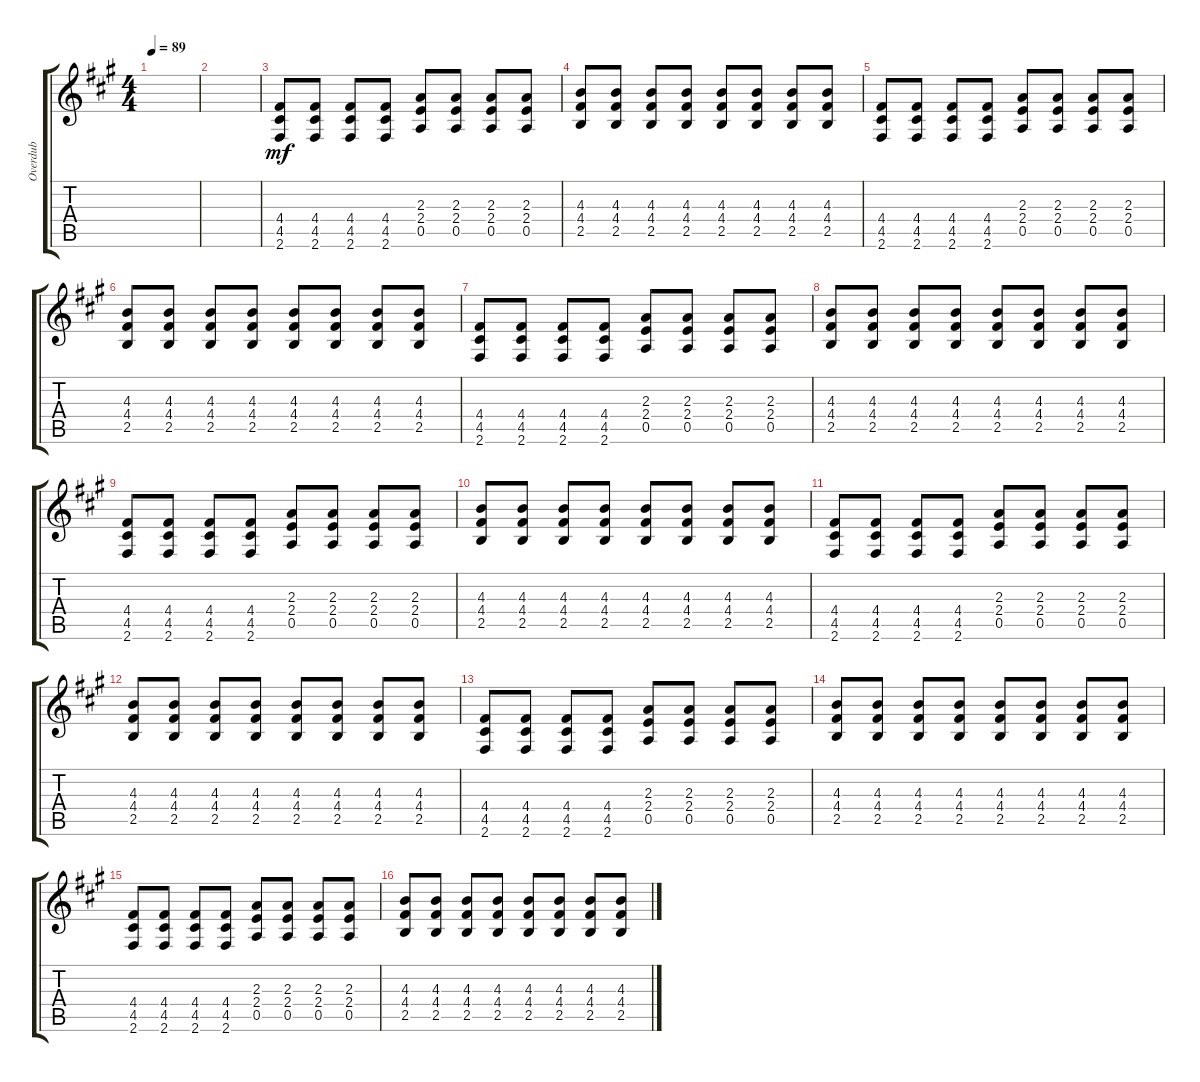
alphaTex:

\track ("Overdub" "Overdub") {instrument overdrivenguitar}
\staff {score tabs}
\tuning (E4 B3 G3 D3 A2 E2) {hide}
\ts (4 4)
\tempo 89
\clef g2
\ks a
|
|
(4.4 4.5 2.6).8{dy mf} (4.4 4.5 2.6).8 (4.4 4.5 2.6).8 (4.4 4.5 2.6).8 (2.3 2.4 0.5).8 (2.3 2.4 0.5).8 (2.3 2.4 0.5).8 (2.3 2.4 0.5).8 |
(4.3 4.4 2.5).8 (4.3 4.4 2.5).8 (4.3 4.4 2.5).8 (4.3 4.4 2.5).8 (4.3 4.4 2.5).8 (4.3 4.4 2.5).8 (4.3 4.4 2.5).8 (4.3 4.4 2.5).8 |
(4.4 4.5 2.6).8 (4.4 4.5 2.6).8 (4.4 4.5 2.6).8 (4.4 4.5 2.6).8 (2.3 2.4 0.5).8 (2.3 2.4 0.5).8 (2.3 2.4 0.5).8 (2.3 2.4 0.5).8 |
(4.3 4.4 2.5).8 (4.3 4.4 2.5).8 (4.3 4.4 2.5).8 (4.3 4.4 2.5).8 (4.3 4.4 2.5).8 (4.3 4.4 2.5).8 (4.3 4.4 2.5).8 (4.3 4.4 2.5).8 |
(4.4 4.5 2.6).8 (4.4 4.5 2.6).8 (4.4 4.5 2.6).8 (4.4 4.5 2.6).8 (2.3 2.4 0.5).8 (2.3 2.4 0.5).8 (2.3 2.4 0.5).8 (2.3 2.4 0.5).8 |
(4.3 4.4 2.5).8 (4.3 4.4 2.5).8 (4.3 4.4 2.5).8 (4.3 4.4 2.5).8 (4.3 4.4 2.5).8 (4.3 4.4 2.5).8 (4.3 4.4 2.5).8 (4.3 4.4 2.5).8 |
(4.4 4.5 2.6).8 (4.4 4.5 2.6).8 (4.4 4.5 2.6).8 (4.4 4.5 2.6).8 (2.3 2.4 0.5).8 (2.3 2.4 0.5).8 (2.3 2.4 0.5).8 (2.3 2.4 0.5).8 |
(4.3 4.4 2.5).8 (4.3 4.4 2.5).8 (4.3 4.4 2.5).8 (4.3 4.4 2.5).8 (4.3 4.4 2.5).8 (4.3 4.4 2.5).8 (4.3 4.4 2.5).8 (4.3 4.4 2.5).8 |
(4.4 4.5 2.6).8 (4.4 4.5 2.6).8 (4.4 4.5 2.6).8 (4.4 4.5 2.6).8 (2.3 2.4 0.5).8 (2.3 2.4 0.5).8 (2.3 2.4 0.5).8 (2.3 2.4 0.5).8 |
(4.3 4.4 2.5).8 (4.3 4.4 2.5).8 (4.3 4.4 2.5).8 (4.3 4.4 2.5).8 (4.3 4.4 2.5).8 (4.3 4.4 2.5).8 (4.3 4.4 2.5).8 (4.3 4.4 2.5).8 |
(4.4 4.5 2.6).8 (4.4 4.5 2.6).8 (4.4 4.5 2.6).8 (4.4 4.5 2.6).8 (2.3 2.4 0.5).8 (2.3 2.4 0.5).8 (2.3 2.4 0.5).8 (2.3 2.4 0.5).8 |
(4.3 4.4 2.5).8 (4.3 4.4 2.5).8 (4.3 4.4 2.5).8 (4.3 4.4 2.5).8 (4.3 4.4 2.5).8 (4.3 4.4 2.5).8 (4.3 4.4 2.5).8 (4.3 4.4 2.5).8 |
(4.4 4.5 2.6).8 (4.4 4.5 2.6).8 (4.4 4.5 2.6).8 (4.4 4.5 2.6).8 (2.3 2.4 0.5).8 (2.3 2.4 0.5).8 (2.3 2.4 0.5).8 (2.3 2.4 0.5).8 |
(4.3 4.4 2.5).8 (4.3 4.4 2.5).8 (4.3 4.4 2.5).8 (4.3 4.4 2.5).8 (4.3 4.4 2.5).8 (4.3 4.4 2.5).8 (4.3 4.4 2.5).8 (4.3 4.4 2.5).8
